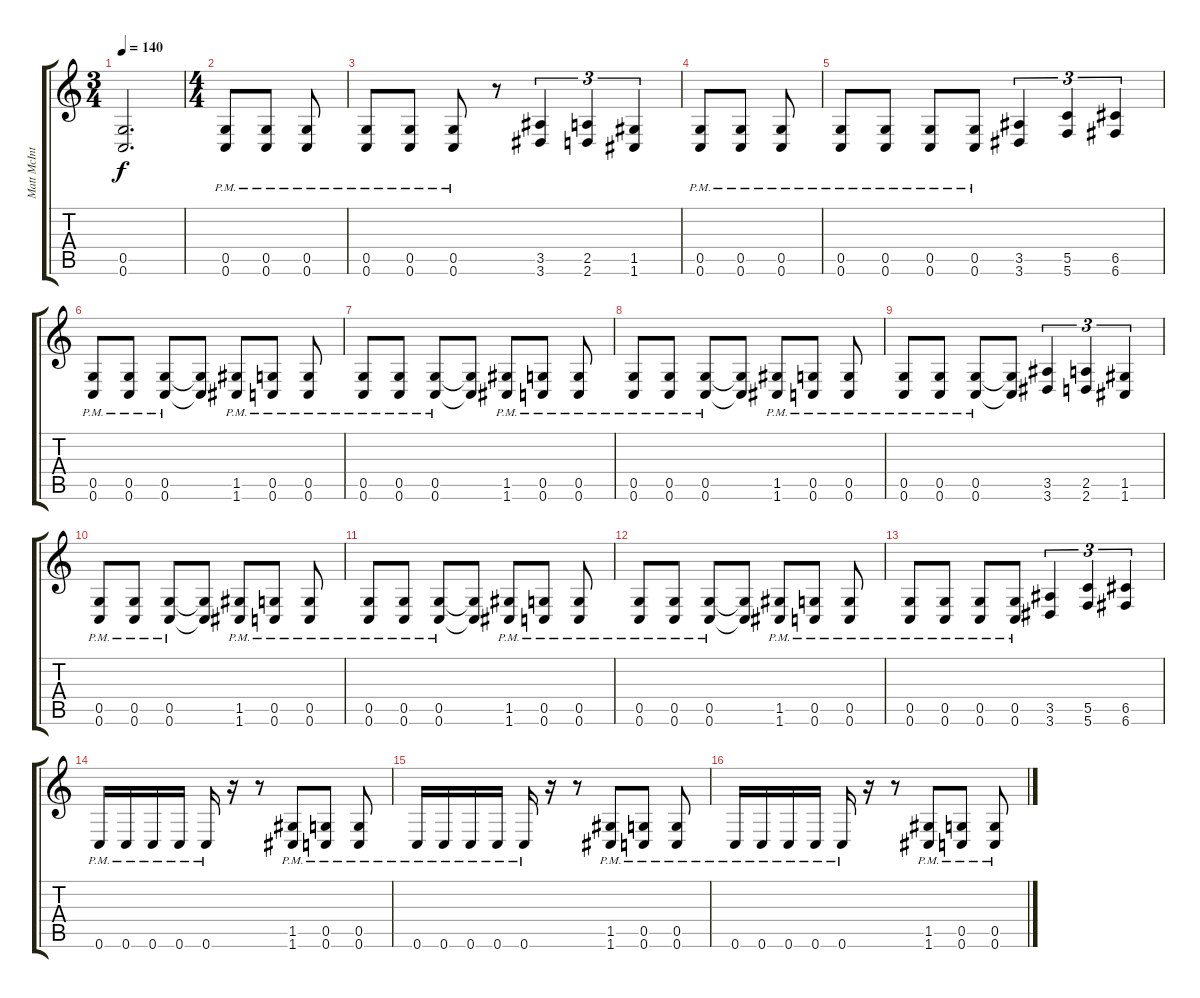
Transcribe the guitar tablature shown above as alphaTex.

\track ("Matt McIntosh" "Matt McInt") {instrument distortionguitar}
\staff {score tabs}
\tuning (D4 A3 F3 C3 G2 C2) {hide}
\ts (3 4)
\tempo 140
\clef g2
\ks c
(0.5{t} 0.6{t}).2{d dy f} |
\ts (4 4)
(0.5{pm} 0.6{pm}).8 (0.5{pm} 0.6{pm}).8 (0.5{pm} 0.6{pm}).8 |
(0.5{pm} 0.6{pm}).8 (0.5{pm} 0.6{pm}).8 (0.5{pm} 0.6{pm}).8 r.8 (3.5 3.6).4{tu (3 2)} (2.5 2.6).4{tu (3 2)} (1.5 1.6).4{tu (3 2)} |
(0.5{pm} 0.6{pm}).8 (0.5{pm} 0.6{pm}).8 (0.5{pm} 0.6{pm}).8 |
(0.5{pm} 0.6{pm}).8 (0.5{pm} 0.6{pm}).8 (0.5{pm} 0.6{pm}).8 (0.5{pm} 0.6{pm}).8 (3.5 3.6).4{tu (3 2)} (5.5 5.6).4{tu (3 2)} (6.5 6.6).4{tu (3 2)} |
(0.5{pm} 0.6{pm}).8 (0.5{pm} 0.6{pm}).8 (0.5{pm} 0.6{pm}).8 (0.5{t} 0.6{t}).8 (1.5{pm} 1.6{pm}).8 (0.5{pm} 0.6{pm}).8 (0.5{pm} 0.6{pm}).8 |
(0.5{pm} 0.6{pm}).8 (0.5{pm} 0.6{pm}).8 (0.5{pm} 0.6{pm}).8 (0.5{t} 0.6{t}).8 (1.5{pm} 1.6{pm}).8 (0.5{pm} 0.6{pm}).8 (0.5{pm} 0.6{pm}).8 |
(0.5{pm} 0.6{pm}).8 (0.5{pm} 0.6{pm}).8 (0.5{pm} 0.6{pm}).8 (0.5{t} 0.6{t}).8 (1.5{pm} 1.6{pm}).8 (0.5{pm} 0.6{pm}).8 (0.5{pm} 0.6{pm}).8 |
(0.5{pm} 0.6{pm}).8 (0.5{pm} 0.6{pm}).8 (0.5{pm} 0.6{pm}).8 (0.5{t} 0.6{t}).8 (3.5 3.6).4{tu (3 2)} (2.5 2.6).4{tu (3 2)} (1.5 1.6).4{tu (3 2)} |
(0.5{pm} 0.6{pm}).8 (0.5{pm} 0.6{pm}).8 (0.5{pm} 0.6{pm}).8 (0.5{t} 0.6{t}).8 (1.5{pm} 1.6{pm}).8 (0.5{pm} 0.6{pm}).8 (0.5{pm} 0.6{pm}).8 |
(0.5{pm} 0.6{pm}).8 (0.5{pm} 0.6{pm}).8 (0.5{pm} 0.6{pm}).8 (0.5{t} 0.6{t}).8 (1.5{pm} 1.6{pm}).8 (0.5{pm} 0.6{pm}).8 (0.5{pm} 0.6{pm}).8 |
(0.5{pm} 0.6{pm}).8 (0.5{pm} 0.6{pm}).8 (0.5{pm} 0.6{pm}).8 (0.5{t} 0.6{t}).8 (1.5{pm} 1.6{pm}).8 (0.5{pm} 0.6{pm}).8 (0.5{pm} 0.6{pm}).8 |
(0.5{pm} 0.6{pm}).8 (0.5{pm} 0.6{pm}).8 (0.5{pm} 0.6{pm}).8 (0.5{pm} 0.6{pm}).8 (3.5 3.6).4{tu (3 2)} (5.5 5.6).4{tu (3 2)} (6.5 6.6).4{tu (3 2)} |
0.6{pm}.16 0.6{pm}.16 0.6{pm}.16 0.6{pm}.16 0.6{pm}.16 r.16 r.8 (1.5{pm} 1.6{pm}).8 (0.5{pm} 0.6{pm}).8 (0.5{pm} 0.6{pm}).8 |
0.6{pm}.16 0.6{pm}.16 0.6{pm}.16 0.6{pm}.16 0.6{pm}.16 r.16 r.8 (1.5{pm} 1.6{pm}).8 (0.5{pm} 0.6{pm}).8 (0.5{pm} 0.6{pm}).8 |
0.6{pm}.16 0.6{pm}.16 0.6{pm}.16 0.6{pm}.16 0.6{pm}.16 r.16 r.8 (1.5{pm} 1.6{pm}).8 (0.5{pm} 0.6{pm}).8 (0.5{pm} 0.6{pm}).8
